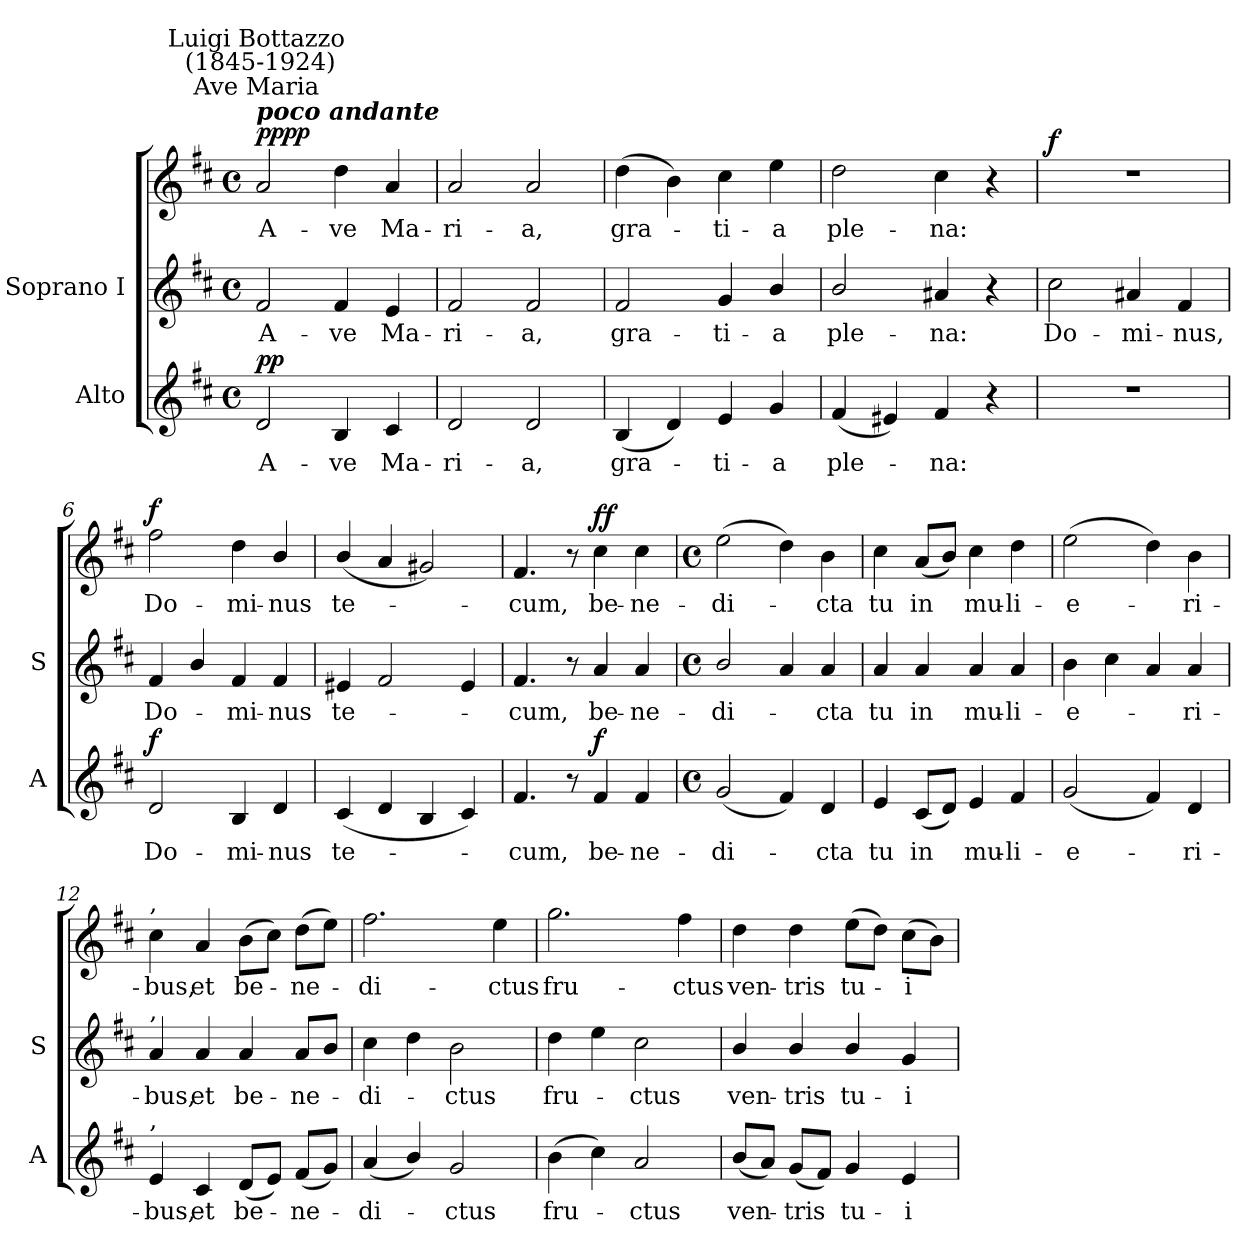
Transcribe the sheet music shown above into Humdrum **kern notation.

**kern	**text	**dynam	**kern	**text	**kern	**text	**dynam
*part2	*part2	*part2	*part1	*part1	*part1	*part1	*part1
*staff3	*staff3	*staff3	*staff2	*staff2	*staff1	*staff1	*staff1/2
*I"Alto	*	*	*I"Soprano I	*	*	*	*
*I'A	*	*	*I'S	*	*	*	*
*clefG2	*	*	*clefG2	*	*clefG2	*	*
*k[f#c#]	*	*	*k[f#c#]	*	*k[f#c#]	*	*
*D:	*	*	*D:	*	*D:	*	*
*M4/4	*	*	*M4/4	*	*M4/4	*	*
*met(c)	*	*	*met(c)	*	*met(c)	*	*
=1	=1	=1	=1	=1	=1	=1	=1
!	!	!	!	!	!LO:TX:a:Bi:t=poco andante	!	!
!	!	!	!	!	!LO:TX:a:cj:t=Ave Maria	!	!
!	!	!	!	!	!LO:TX:a:cj:t=Luigi Bottazzo\n (1845-1924)	!	!
!	!LO:LY:b	!LO:DY:b	!	!LO:LY:b	!	!LO:LY:b	!LO:DY:b=2
!	!	!	!	!	!	!	!LO:DY:n=1:b
2d	A-	pp	2f#	-A-	2a	A-	pp pp
!	!LO:LY:b	!	!	!LO:LY:b	!	!LO:LY:b	!
4B	-ve	.	4f#	-ve	4dd	-ve	.
!	!LO:LY:b	!	!	!LO:LY:b	!	!LO:LY:b	!
4c#	Ma-	.	4e	Ma-	4a	Ma-	.
=2	=2	=2	=2	=2	=2	=2	=2
!	!LO:LY:b	!	!	!LO:LY:b	!	!LO:LY:b	!
2d	-ri-	.	2f#	ri-	2a	-ri-	.
!	!LO:LY:b	!	!	!LO:LY:b	!	!LO:LY:b	!
2d	-a,	.	2f#	-a,	2a	-a,	.
=3	=3	=3	=3	=3	=3	=3	=3
!	!LO:LY:b	!	!	!LO:LY:b	!	!LO:LY:b	!
(<4B	gra-	.	2f#	gra-	(>4dd	gra-	.
4d)	.	.	.	.	4b)	.	.
!	!LO:LY:b	!	!	!LO:LY:b	!	!LO:LY:b	!
4e	ti-	.	4g	-ti-	4cc#	ti-	.
!	!LO:LY:b	!	!	!LO:LY:b	!	!LO:LY:b	!
4g	-a	.	4b/	-a	4ee	-a	.
=4	=4	=4	=4	=4	=4	=4	=4
!	!LO:LY:b	!	!	!LO:LY:b	!	!LO:LY:b	!
(<4f#	ple-	.	2b/	ple-	2dd	ple-	.
4e#X)	.	.	.	.	.	.	.
!	!LO:LY:b	!	!	!LO:LY:b	!	!LO:LY:b	!
4f#	na:	.	4a#X	-na:	4cc#	-na:	.
4r	.	.	4r	.	4r	.	.
=5	=5	=5	=5	=5	=5	=5	=5
!	!	!	!	!LO:LY:b	!	!	!LO:DY:b=2
1r	.	.	2cc#	Do-	1r	.	f
!	!	!	!	!LO:LY:b	!	!	!
.	.	.	4a#X	-mi-	.	.	.
!	!	!	!	!LO:LY:b	!	!	!
.	.	.	4f#	-nus,	.	.	.
=6	=6	=6	=6	=6	=6	=6	=6
!	!LO:LY:b	!LO:DY:b	!	!LO:LY:b	!	!LO:LY:b	!LO:DY:b
2d	Do-	f	4f#	Do-	2ff#	Do-	f
.	.	.	4b/	.	.	.	.
!	!LO:LY:b	!	!	!LO:LY:b	!	!LO:LY:b	!
4B	-mi-	.	4f#	mi-	4dd	-mi-	.
!	!LO:LY:b	!	!	!LO:LY:b	!	!LO:LY:b	!
4d	-nus	.	4f#	-nus	4b/	-nus	.
=7	=7	=7	=7	=7	=7	=7	=7
!	!LO:LY:b	!	!	!LO:LY:b	!	!LO:LY:b	!
(<4c#	te-	.	4e#X	te-	(<4b/	te-	.
4d	.	.	2f#	.	4a	.	.
4B	.	.	.	.	2g#X)	.	.
4c#)	.	.	4e#	.	.	.	.
=8	=8	=8	=8	=8	=8	=8	=8
!	!LO:LY:b	!	!	!LO:LY:b	!	!LO:LY:b	!
4.f#	cum,	.	4.f#	-cum,	4.f#	cum,	.
8r	.	.	8r	.	8r	.	.
!	!LO:LY:b	!LO:DY:b	!	!LO:LY:b	!	!LO:LY:b	!LO:DY:b=2
!	!	!	!	!	!	!	!LO:DY:n=1:b
4f#	be-	f	4a	be-	4cc#	be-	f f
!	!LO:LY:b	!	!	!LO:LY:b	!	!LO:LY:b	!
4f#	-ne-	.	4a	-ne-	4cc#	-ne-	.
!!LO:LB:g=z
=9	=9	=9	=9	=9	=9	=9	=9
*M4/4	*	*	*M4/4	*	*M4/4	*	*
*met(c)	*	*	*met(c)	*	*met(c)	*	*
!	!LO:LY:b	!	!	!LO:LY:b	!	!LO:LY:b	!
(<2g	-di-	.	2b/	di-	(>2ee	-di-	.
4f#)	.	.	4a	.	4dd)	.	.
!	!LO:LY:b	!	!	!LO:LY:b	!	!LO:LY:b	!
4d	cta	.	4a	cta	4b	cta	.
=10	=10	=10	=10	=10	=10	=10	=10
!	!LO:LY:b	!	!	!LO:LY:b	!	!LO:LY:b	!
4e	tu	.	4a	-tu	4cc#	tu	.
!	!LO:LY:b	!	!	!LO:LY:b	!	!LO:LY:b	!
(<8c#L	in	.	4a	in	(<8aL	in	.
8dJ)	.	.	.	.	8bJ)	.	.
!	!LO:LY:b	!	!	!LO:LY:b	!	!LO:LY:b	!
4e	mu-	.	4a	mu-	4cc#	mu-	.
!	!LO:LY:b	!	!	!LO:LY:b	!	!LO:LY:b	!
4f#	-li-	.	4a	-li-	4dd	-li-	.
=11	=11	=11	=11	=11	=11	=11	=11
!	!LO:LY:b	!	!	!LO:LY:b	!	!LO:LY:b	!
(<2g	-e-	.	4b	-e-	(>2ee	-e-	.
.	.	.	4cc#	.	.	.	.
4f#)	.	.	4a	.	4dd)	.	.
!	!LO:LY:b	!	!	!LO:LY:b	!	!LO:LY:b	!
4d	ri-	.	4a	ri-	4b	ri-	.
=12	=12	=12	=12	=12	=12	=12	=12
!	!	!	!	!	!LO:TX:a:t=,	!	!
!	!	!	!LO:TX:a:t=,	!	!	!	!
!LO:TX:a:t=,	!	!	!	!	!	!	!
!	!LO:LY:b	!	!	!LO:LY:b	!	!LO:LY:b	!
4e	-bus,	.	4a	bus,	4cc#	-bus,	.
!	!LO:LY:b	!	!	!LO:LY:b	!	!LO:LY:b	!
4c#	et	.	4a	et	4a	et	.
!	!LO:LY:b	!	!	!LO:LY:b	!	!LO:LY:b	!
(<8dL	be-	.	4a	be-	(>8bL	be-	.
8eJ)	.	.	.	.	8cc#J)	.	.
!	!LO:LY:b	!	!	!LO:LY:b	!	!LO:LY:b	!
(<8f#L	ne-	.	8aL	-ne-	(>8ddL	ne-	.
8gJ)	.	.	8bJ	.	8eeJ)	.	.
=13	=13	=13	=13	=13	=13	=13	=13
!	!LO:LY:b	!	!	!LO:LY:b	!	!LO:LY:b	!
(<4a	di-	.	4cc#	di-	2.ff#	di-	.
4b/)	.	.	4dd	.	.	.	.
!	!LO:LY:b	!	!	!LO:LY:b	!	!	!
2g	ctus	.	2b	ctus	.	.	.
!	!	!	!	!	!	!LO:LY:b	!
.	.	.	.	.	4ee	-ctus	.
=14	=14	=14	=14	=14	=14	=14	=14
!	!LO:LY:b	!	!	!LO:LY:b	!	!LO:LY:b	!
(>4b	fru-	.	4dd	fru-	2.gg	fru-	.
4cc#)	.	.	4ee	.	.	.	.
!	!LO:LY:b	!	!	!LO:LY:b	!	!	!
2a	ctus	.	2cc#	ctus	.	.	.
!	!	!	!	!	!	!LO:LY:b	!
.	.	.	.	.	4ff#	-ctus	.
=15	=15	=15	=15	=15	=15	=15	=15
!	!LO:LY:b	!	!	!LO:LY:b	!	!LO:LY:b	!
(<8bL	ven-	.	4b/	ven-	4dd	ven-	.
8aJ)	.	.	.	.	.	.	.
!	!LO:LY:b	!	!	!LO:LY:b	!	!LO:LY:b	!
(<8gL	tris	.	4b/	-tris	4dd	-tris	.
8f#J)	.	.	.	.	.	.	.
!	!LO:LY:b	!	!	!LO:LY:b	!	!LO:LY:b	!
4g	tu-	.	4b/	tu-	(>8eeL	tu-	.
.	.	.	.	.	8ddJ)	.	.
!	!LO:LY:b	!	!	!LO:LY:b	!	!LO:LY:b	!
4e	-i	.	4g	-i	(>8cc#L	i	.
.	.	.	.	.	8bJ)	.	.
=	=	=	=	=	=	=	=
*-	*-	*-	*-	*-	*-	*-	*-
